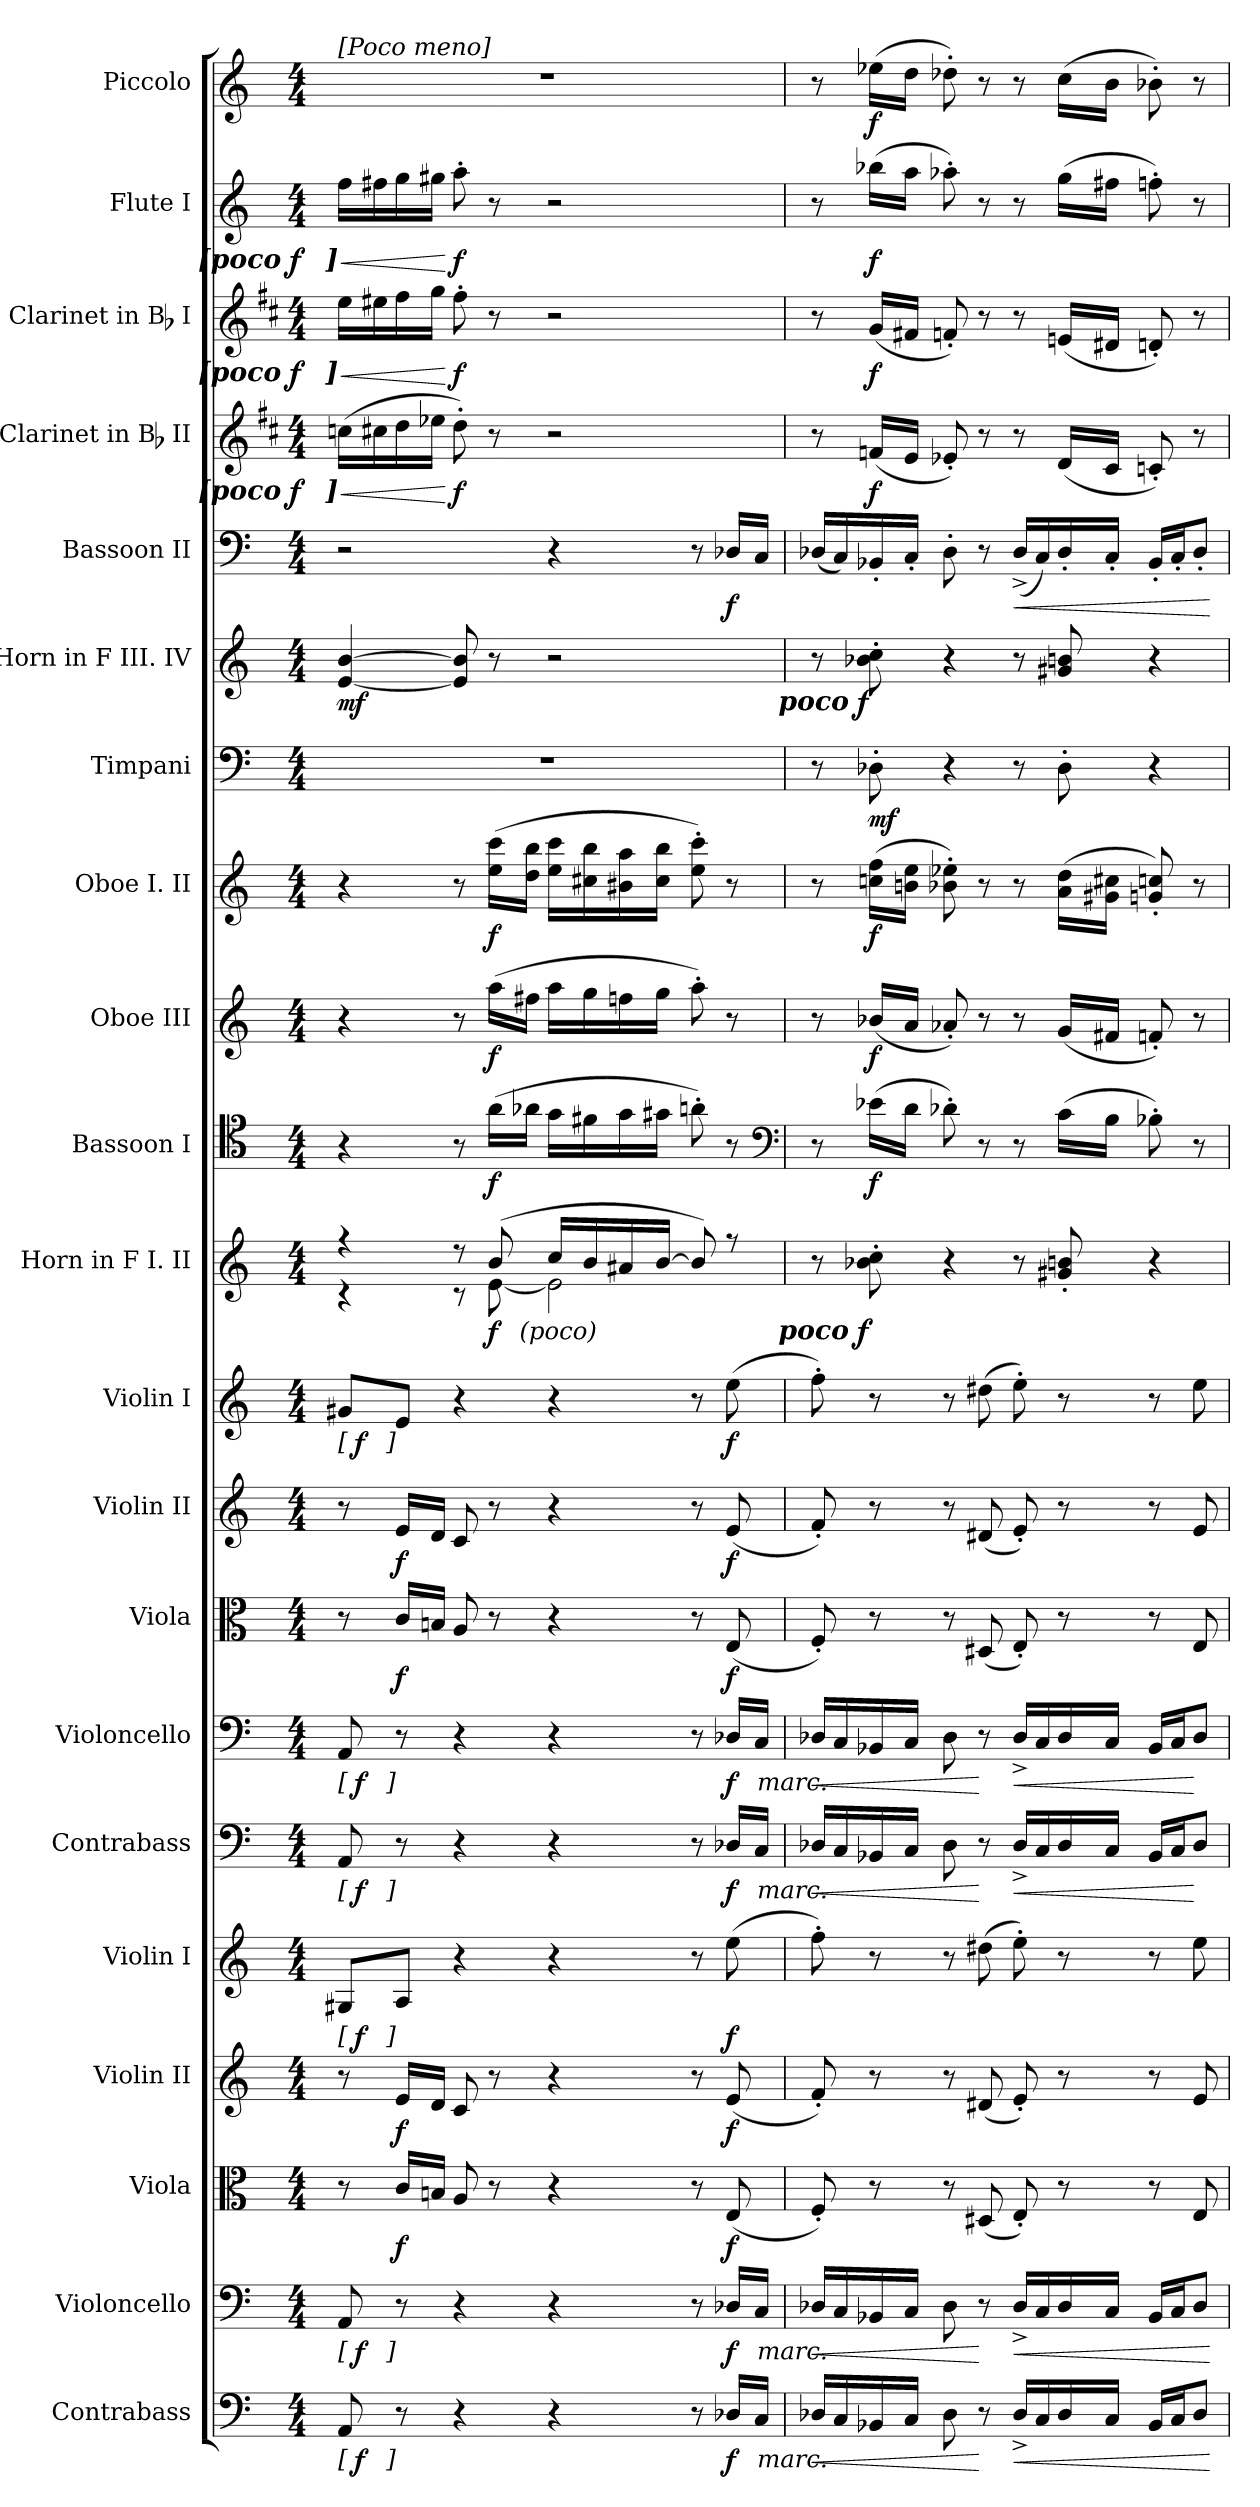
**kern	**dynam	**kern	**dynam	**kern	**dynam	**kern	**dynam	**kern	**dynam	**kern	**dynam	**kern	**dynam	**kern	**dynam	**kern	**dynam	**kern	**dynam	**kern	**dynam	**kern	**dynam	**kern	**dynam	**kern	**dynam	**kern	**dynam	**kern	**dynam	**kern	**dynam	**kern	**dynam	**kern	**dynam	**kern	**dynam	**kern	**dynam
*part21	*part21	*part20	*part20	*part19	*part19	*part18	*part18	*part17	*part17	*part16	*part16	*part15	*part15	*part14	*part14	*part13	*part13	*part12	*part12	*part11	*part11	*part10	*part10	*part9	*part9	*part8	*part8	*part7	*part7	*part6	*part6	*part5	*part5	*part4	*part4	*part3	*part3	*part2	*part2	*part1	*part1
*staff21	*staff21	*staff20	*staff20	*staff19	*staff19	*staff18	*staff18	*staff17	*staff17	*staff16	*staff16	*staff15	*staff15	*staff14	*staff14	*staff13	*staff13	*staff12	*staff12	*staff11	*staff11	*staff10	*staff10	*staff9	*staff9	*staff8	*staff8	*staff7	*staff7	*staff6	*staff6	*staff5	*staff5	*staff4	*staff4	*staff3	*staff3	*staff2	*staff2	*staff1	*staff1
*I"Contrabass	*	*I"Violoncello	*	*I"Viola	*	*I"Violin II	*	*I"Violin I	*	*I"Contrabass	*	*I"Violoncello	*	*I"Viola	*	*I"Violin II	*	*I"Violin I	*	*I"Horn in F I. II	*	*I"Bassoon I	*	*I"Oboe III	*	*I"Oboe I. II	*	*I"Timpani	*	*I"Horn in F III. IV	*	*I"Bassoon II	*	*I"Clarinet in Bb II	*	*I"Clarinet in Bb I	*	*I"Flute I	*	*I"Piccolo	*
*I'Cb.	*	*I'Vc.	*	*I'Vla.	*	*I'Vln. II	*	*I'Vln. I	*	*I'Cb.	*	*I'Vc.	*	*I'Vla.	*	*I'Vln. II	*	*I'Vln. I	*	*I'Hn. I. II	*	*I'Bsn. I	*	*I'Ob. III	*	*I'Ob. I. II	*	*I'Timp.	*	*I'Hn. III. IV	*	*I'Bsn. II	*	*I'Cl. II	*	*I'Cl. I	*	*I'Fl. I	*	*I'Picc.	*
*clefF4	*	*clefF4	*	*clefC3	*	*clefG2	*	*clefG2	*	*clefF4	*	*clefF4	*	*clefC3	*	*clefG2	*	*clefG2	*	*clefG2	*	*clefC4	*	*clefG2	*	*clefG2	*	*clefF4	*	*clefG2	*	*clefF4	*	*clefG2	*	*clefG2	*	*clefG2	*	*clefG2	*
*ITrd7c12	*	*	*	*	*	*	*	*	*	*ITrd7c12	*	*	*	*	*	*	*	*	*	*ITrd4c7	*	*	*	*	*	*	*	*	*	*ITrd4c7	*	*	*	*ITrd1c2	*	*ITrd1c2	*	*	*	*ITrd-7c-12	*
*k[]	*	*k[]	*	*k[]	*	*k[]	*	*k[]	*	*k[]	*	*k[]	*	*k[]	*	*k[]	*	*k[]	*	*k[b-]	*	*k[]	*	*k[]	*	*k[]	*	*k[]	*	*k[b-]	*	*k[]	*	*k[]	*	*k[]	*	*k[]	*	*k[]	*
*C:	*	*C:	*	*C:	*	*C:	*	*C:	*	*C:	*	*C:	*	*C:	*	*C:	*	*C:	*	*F:	*	*C:	*	*C:	*	*C:	*	*C:	*	*F:	*	*C:	*	*C:	*	*C:	*	*C:	*	*C:	*
*M4/4	*	*M4/4	*	*M4/4	*	*M4/4	*	*M4/4	*	*M4/4	*	*M4/4	*	*M4/4	*	*M4/4	*	*M4/4	*	*M4/4	*	*M4/4	*	*M4/4	*	*M4/4	*	*M4/4	*	*M4/4	*	*M4/4	*	*M4/4	*	*M4/4	*	*M4/4	*	*M4/4	*
=1	=1	=1	=1	=1	=1	=1	=1	=1	=1	=1	=1	=1	=1	=1	=1	=1	=1	=1	=1	=1	=1	=1	=1	=1	=1	=1	=1	=1	=1	=1	=1	=1	=1	=1	=1	=1	=1	=1	=1	=1	=1
*	*	*	*	*	*	*	*	*	*	*	*	*	*	*	*	*	*	*	*	*^	*	*	*	*	*	*	*	*	*	*	*	*	*	*	*	*	*	*	*	*	*
!	!	!	!	!	!	!	!	!	!	!	!	!	!	!	!	!	!	!	!	!	!	!	!	!	!	!	!	!	!	!	!	!	!	!	!	!	!	!	!	!	!LO:TX:a:B:t=[Poco meno]	!
!	!LO:DY:t=[ %s ]	!	!LO:DY:t=[ %s ]	!	!	!	!	!	!LO:DY:t=[ %s ]	!	!LO:DY:t=[ %s ]	!	!LO:DY:t=[ %s ]	!	!	!	!	!	!LO:DY:t=[ %s ]	!	!	!	!	!	!	!	!	!	!	!	!	!	!	!	!	!LO:HP:b	!	!LO:HP:b	!	!LO:HP:b	!	!
!	!	!	!	!	!	!	!	!	!	!	!	!	!	!	!	!	!	!	!	!	!	!	!	!	!	!	!	!	!	!	!	!	!	!	!	!LO:DY:n=1:rj:t=[poco %s ]	!	!LO:DY:n=1:rj:t=[poco %s ]	!	!LO:DY:n=1:rj:t=[poco %s ]	!	!
8AAAi	f	8AAi	f	8r	.	8r	.	8G#XL	f	8AAAi	f	8AAi	f	8r	.	8r	.	8g#XL	f	4r	4r	.	4r	.	4r	.	4r	.	1r	.	[4A [4e	mf	2r	.	(16b-XLL	< f	16ddLL	< f	16ffLL	< f	1r	.
.	.	.	.	.	.	.	.	.	.	.	.	.	.	.	.	.	.	.	.	.	.	.	.	.	.	.	.	.	.	.	.	.	.	.	16bn	.	16dd#X	.	16ff#X	.	.	.
8r	.	8r	.	16cLL	f	16eLL	f	8AiJ	.	8r	.	8r	.	16cLL	f	16eLL	f	8eiJ	.	.	.	.	.	.	.	.	.	.	.	.	.	.	.	.	16cc	.	16ee	.	16gg	.	.	.
.	.	.	.	16BnJJ	.	16dJJ	.	.	.	.	.	.	.	16BnJJ	.	16dJJ	.	.	.	.	.	.	.	.	.	.	.	.	.	.	.	.	.	.	16dd-XJJ	.	16ffJJ	.	16gg#XJJ	.	.	.
4r	.	4r	.	8A	.	8c	.	4r	.	4r	.	4r	.	8A	.	8c	.	4r	.	8r	8r	.	8r	.	8r	.	8r	.	.	.	8A] 8e]	.	.	.	8cc')	[ f	8ee'i	[ f	8aa'i	[ f	.	.
!	!	!	!	!	!	!	!	!	!	!	!	!	!	!	!	!	!	!	!	!	!	!LO:DY:t=%s (poco)	!	!	!	!	!	!	!	!	!	!	!	!	!	!	!	!	!	!	!	!
.	.	.	.	8r	.	8r	.	.	.	.	.	.	.	8r	.	8r	.	.	.	(8e	[8A	f	(16aLL	f	(16aaLL	f	(16ee 16cccLL	f	.	.	8r	.	.	.	8r	.	8r	.	8r	.	.	.
.	.	.	.	.	.	.	.	.	.	.	.	.	.	.	.	.	.	.	.	.	.	.	16a-XJJ	.	16ff#XJJ	.	16dd 16bbJJ	.	.	.	.	.	.	.	.	.	.	.	.	.	.	.
4r	.	4r	.	4r	.	4r	.	4r	.	4r	.	4r	.	4r	.	4r	.	4r	.	16fLL	2A]	.	16gLL	.	16aaLL	.	16ee 16cccLL	.	.	.	2r	.	4r	.	2r	.	2r	.	2r	.	.	.
.	.	.	.	.	.	.	.	.	.	.	.	.	.	.	.	.	.	.	.	16e	.	.	16f#X	.	16gg	.	16cc#X 16bb	.	.	.	.	.	.	.	.	.	.	.	.	.	.	.
.	.	.	.	.	.	.	.	.	.	.	.	.	.	.	.	.	.	.	.	16d#X	.	.	16g	.	16ffn	.	16b#X 16aa	.	.	.	.	.	.	.	.	.	.	.	.	.	.	.
.	.	.	.	.	.	.	.	.	.	.	.	.	.	.	.	.	.	.	.	[16eJJ	.	.	16g#XJJ	.	16ggJJ	.	16cc# 16bbJJ	.	.	.	.	.	.	.	.	.	.	.	.	.	.	.
8r	.	8r	.	8r	.	8r	.	8r	.	8r	.	8r	.	8r	.	8r	.	8r	.	8e])	.	.	8an')	.	8aa')	.	8ee' 8ccc')	.	.	.	.	.	8r	.	.	.	.	.	.	.	.	.
!	!LO:DY:t=%s marc.	!	!LO:DY:t=%s marc.	!	!	!	!	!	!	!	!LO:DY:t=%s marc.	!	!LO:DY:t=%s marc.	!	!	!	!	!	!	!	!	!	!	!	!	!	!	!	!	!	!	!	!	!	!	!	!	!	!	!	!	!
16DD-XLL	f	16D-XLL	f	(8E	f	(8e	f	(8ee	f	16DD-XLL	f	16D-XLL	f	(8E	f	(8e	f	(8ee	f	8rff	.	.	8r	.	8r	.	8r	.	.	.	.	.	16D-XLL	f	.	.	.	.	.	.	.	.
16CCJJ	.	16CJJ	.	.	.	.	.	.	.	16CCJJ	.	16CJJ	.	.	.	.	.	.	.	.	.	.	.	.	.	.	.	.	.	.	.	.	16CJJ	.	.	.	.	.	.	.	.	.
*	*	*	*	*	*	*	*	*	*	*	*	*	*	*	*	*	*	*	*	*v	*v	*	*	*	*	*	*	*	*	*	*	*	*	*	*	*	*	*	*	*	*	*
*	*	*	*	*	*	*	*	*	*	*	*	*	*	*	*	*	*	*	*	*	*	*clefF4	*	*	*	*	*	*	*	*	*	*	*	*	*	*	*	*	*	*	*
=2	=2	=2	=2	=2	=2	=2	=2	=2	=2	=2	=2	=2	=2	=2	=2	=2	=2	=2	=2	=2	=2	=2	=2	=2	=2	=2	=2	=2	=2	=2	=2	=2	=2	=2	=2	=2	=2	=2	=2	=2	=2
!	!LO:HP:b	!	!LO:HP:b	!	!	!	!	!	!	!	!LO:HP:b	!	!LO:HP:b	!	!	!	!	!	!	!	!	!	!	!	!	!	!	!	!	!	!	!	!	!	!	!	!	!	!	!	!
16DD-XLL	<	16D-XLL	<	8F')	.	8f')	.	8ff')	.	16DD-XLL	<	16D-XLL	<	8F')	.	8f')	.	8ff')	.	8r	.	8r	.	8r	.	8r	.	8r	.	8r	.	(16D-XLL	.	8r	.	8r	.	8r	.	8r	.
16CC	.	16C	.	.	.	.	.	.	.	16CC	.	16C	.	.	.	.	.	.	.	.	.	.	.	.	.	.	.	.	.	.	.	16C)	.	.	.	.	.	.	.	.	.
!	!	!	!	!	!	!	!	!	!	!	!	!	!	!	!	!	!	!	!	!	!LO:DY:rj:t=poco %s	!	!	!	!	!	!	!	!	!	!LO:DY:rj:t=poco %s	!	!	!	!	!	!	!	!	!	!
16BBB-X	.	16BB-X	.	8r	.	8r	.	8r	.	16BBB-X	.	16BB-X	.	8r	.	8r	.	8r	.	8e-X' 8f'	f	(16e-XLL	f	(16b-XLL	f	(16ccn 16ffLL	f	8D-X'	mf	8e-X' 8f'	f	16BB-X'	.	(16e-XLL	f	(16fLL	f	(16bb-XLL	f	(16eee-XLL	f
16CCJJ	.	16CJJ	.	.	.	.	.	.	.	16CCJJ	.	16CJJ	.	.	.	.	.	.	.	.	.	16dJJ	.	16aJJ	.	16bn 16eeJJ	.	.	.	.	.	16C'JJ	.	16dJJ	.	16enJJ	.	16aaJJ	.	16dddJJ	.
8DD-	.	8D-	.	8r	.	8r	.	8r	.	8DD-	.	8D-	.	8r	.	8r	.	8r	.	4r	.	8d-X')	.	8a-X')	.	8b-X' 8ee-X')	.	4r	.	4r	.	8D-'	.	8d-X')	.	8e-X')	.	8aa-X')	.	8ddd-X')	.
8r	[	8r	[	(8D#X	.	(8d#X	.	(8dd#X	.	8r	[	8r	[	(8D#X	.	(8d#X	.	(8dd#X	.	.	.	8r	.	8r	.	8r	.	.	.	.	.	8r	.	8r	.	8r	.	8r	.	8r	.
!	!LO:HP:b	!	!LO:HP:b	!	!	!	!	!	!	!	!LO:HP:b	!	!LO:HP:b	!	!	!	!	!	!	!	!	!	!	!	!	!	!	!	!	!	!	!	!LO:HP:b	!	!	!	!	!	!	!	!
16DD-^LL	<	16D-^LL	<	8E')	.	8e')	.	8ee')	.	16DD-^LL	<	16D-^LL	<	8E')	.	8e')	.	8ee')	.	8r	.	8r	.	8r	.	8r	.	8r	.	8r	.	(16D-^LL	<	8r	.	8r	.	8r	.	8r	.
16CC	.	16C	.	.	.	.	.	.	.	16CC	.	16C	.	.	.	.	.	.	.	.	.	.	.	.	.	.	.	.	.	.	.	16C)	.	.	.	.	.	.	.	.	.
16DD-	.	16D-	.	8r	.	8r	.	8r	.	16DD-	.	16D-	.	8r	.	8r	.	8r	.	8c#X' 8en'	.	(16cLL	.	(16gLL	.	(16a 16ddLL	.	8D-'	.	8c#X 8en	.	16D-'	.	(16cLL	.	(16dnLL	.	(16ggLL	.	(16cccLL	.
16CCJJ	.	16CJJ	.	.	.	.	.	.	.	16CCJJ	.	16CJJ	.	.	.	.	.	.	.	.	.	16BJJ	.	16f#XJJ	.	16g#X 16cc#XJJ	.	.	.	.	.	16C'JJ	.	16BJJ	.	16c#XJJ	.	16ff#XJJ	.	16bbJJ	.
16BBB-LL	.	16BB-LL	.	8r	.	8r	.	8r	.	16BBB-LL	.	16BB-LL	.	8r	.	8r	.	8r	.	4r	.	8B-X')	.	8fn')	.	8gn' 8ccn')	.	4r	.	4r	.	16BB-'LL	.	8B-X')	.	8cn')	.	8ffn')	.	8bb-X')	.
16CCJ	.	16CJ	.	.	.	.	.	.	.	16CCJ	.	16CJ	.	.	.	.	.	.	.	.	.	.	.	.	.	.	.	.	.	.	.	16C'J	.	.	.	.	.	.	.	.	.
8DD-J	.	8D-J	.	8E	.	8e	.	8ee	.	8DD-J	[	8D-J	[	8E	.	8e	.	8ee	.	.	.	8r	.	8r	.	8r	.	.	.	.	.	8D-'J	.	8r	.	8r	.	8r	.	8r	.
.	[	.	[	.	.	.	.	.	.	.	.	.	.	.	.	.	.	.	.	.	.	.	.	.	.	.	.	.	.	.	.	.	[	.	.	.	.	.	.	.	.
=	=	=	=	=	=	=	=	=	=	=	=	=	=	=	=	=	=	=	=	=	=	=	=	=	=	=	=	=	=	=	=	=	=	=	=	=	=	=	=	=	=
*-	*-	*-	*-	*-	*-	*-	*-	*-	*-	*-	*-	*-	*-	*-	*-	*-	*-	*-	*-	*-	*-	*-	*-	*-	*-	*-	*-	*-	*-	*-	*-	*-	*-	*-	*-	*-	*-	*-	*-	*-	*-
